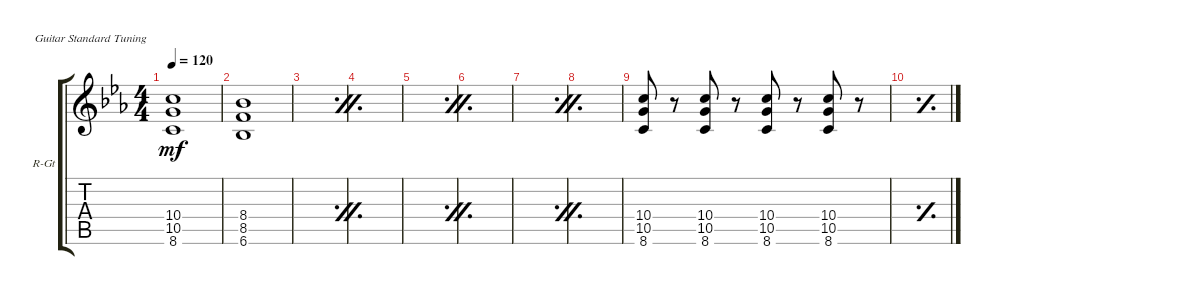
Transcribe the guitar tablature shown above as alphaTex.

\defaultSystemsLayout 4
\bracketExtendMode groupsimilarinstruments
\firstSystemTrackNameOrientation horizontal
\otherSystemsTrackNameOrientation horizontal
\track ("Rhythm Guitar" "R-Gt") {instrument distortionguitar}
\staff {score tabs}
\tuning (E4 B3 G3 D3 A2 E2)
\ts (4 4)
\tempo 120
\clef g2
\scale
0.487395
\ks cminor
(8.6 10.5 10.4).1{dy mf instrument distortionguitar} |
\scale
0.256303 (6.6 8.5 8.4).1 |
\simile firstofdouble
\scale
0.256303 |
\simile secondofdouble
\scale
0.333333 |
\simile firstofdouble
\scale
0.333333 |
\simile secondofdouble
\scale
0.333333 |
\simile firstofdouble
|
\simile secondofdouble
|
\simile none
(8.6 10.5 10.4).8 r.8 (8.6 10.5 10.4).8 r.8 (8.6 10.5 10.4).8 r.8 (8.6 10.5 10.4).8 r.8 |
\simile simple
